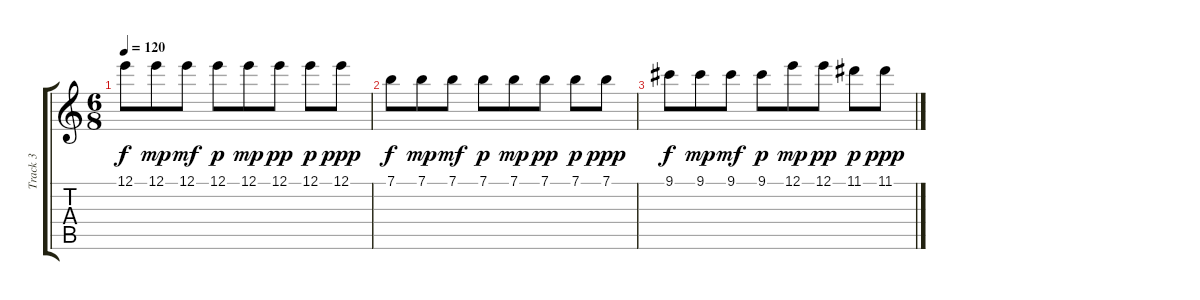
\track ("Track 3" "Track 3") {instrument electricguitarjazz}
\staff {score tabs}
\tuning (E4 B3 G3 D3 A2 E2) {hide}
\ts (6 8)
\tempo 120
\clef g2
\ks c
12.1.8{dy f} 12.1.8{dy mp} 12.1.8{dy mf} 12.1.8{dy p} 12.1.8{dy mp} 12.1.8{dy pp} 12.1.8{dy p} 12.1.8{dy ppp} |
7.1.8{dy f} 7.1.8{dy mp} 7.1.8{dy mf} 7.1.8{dy p} 7.1.8{dy mp} 7.1.8{dy pp} 7.1.8{dy p} 7.1.8{dy ppp} |
9.1.8{dy f} 9.1.8{dy mp} 9.1.8{dy mf} 9.1.8{dy p} 12.1.8{dy mp} 12.1.8{dy pp} 11.1.8{dy p} 11.1.8{dy ppp}
